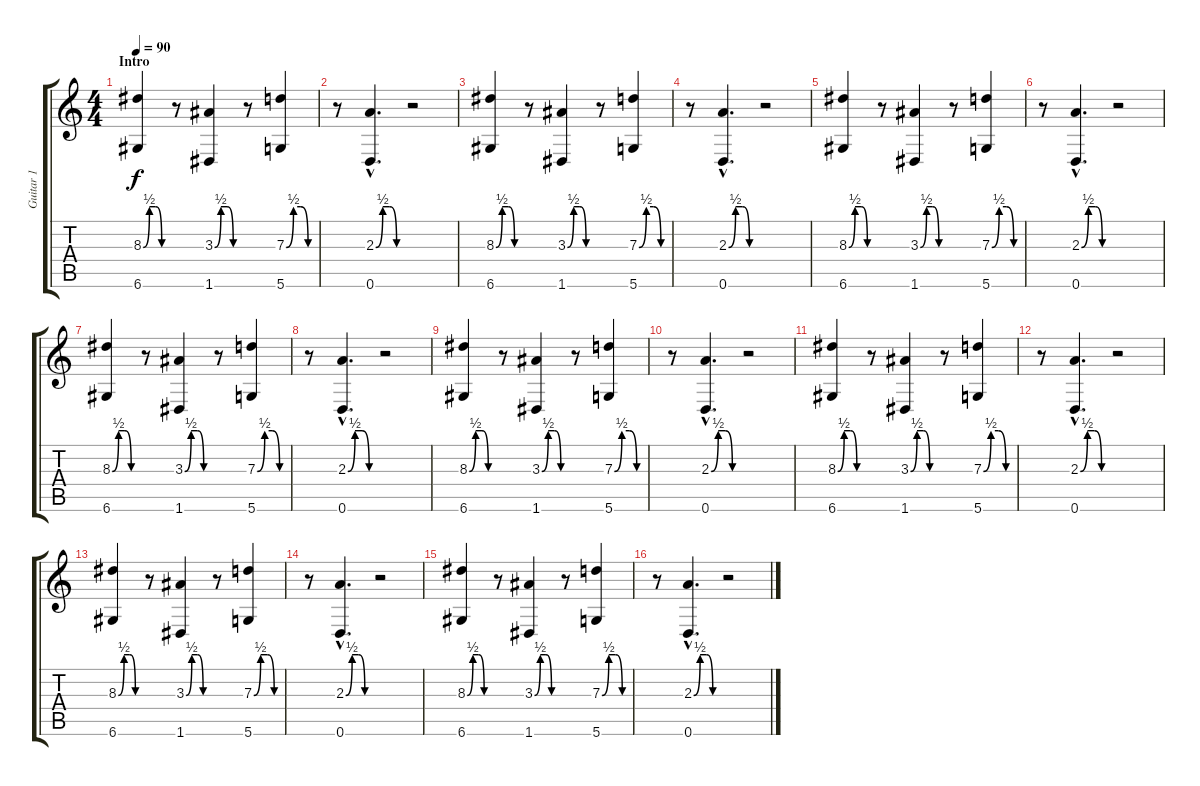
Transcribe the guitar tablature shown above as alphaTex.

\track ("Guitar 1" "Guitar 1") {instrument electricguitarclean}
\staff {score tabs}
\tuning (E4 B3 G3 D3 A2 D2) {hide}
\ts (4 4)
\section ("" "Intro")
\tempo 90
\clef g2
\ks c
(8.3{be (custom 0 0 15 2 30 2 45 0 60 0)} 6.6).4{dy f instrument electricguitarclean} r.8 (3.3{be (custom 0 0 15 2 30 2 45 0 60 0)} 1.6).4 r.8 (7.3{be (custom 0 0 15 2 30 2 45 0 60 0)} 5.6).4 |
r.8 (2.3{be (custom 0 0 15 2 30 2 45 0 60 0) hac} 0.6{hac}).4{d} r.2 |
(8.3{be (custom 0 0 15 2 30 2 45 0 60 0)} 6.6).4 r.8 (3.3{be (custom 0 0 15 2 30 2 45 0 60 0)} 1.6).4 r.8 (7.3{be (custom 0 0 15 2 30 2 45 0 60 0)} 5.6).4 |
r.8 (2.3{be (custom 0 0 15 2 30 2 45 0 60 0) hac} 0.6{hac}).4{d} r.2 |
(8.3{be (custom 0 0 15 2 30 2 45 0 60 0)} 6.6).4 r.8 (3.3{be (custom 0 0 15 2 30 2 45 0 60 0)} 1.6).4 r.8 (7.3{be (custom 0 0 15 2 30 2 45 0 60 0)} 5.6).4 |
r.8 (2.3{be (custom 0 0 15 2 30 2 45 0 60 0) hac} 0.6{hac}).4{d} r.2 |
(8.3{be (custom 0 0 15 2 30 2 45 0 60 0)} 6.6).4 r.8 (3.3{be (custom 0 0 15 2 30 2 45 0 60 0)} 1.6).4 r.8 (7.3{be (custom 0 0 15 2 30 2 45 0 60 0)} 5.6).4 |
r.8 (2.3{be (custom 0 0 15 2 30 2 45 0 60 0) hac} 0.6{hac}).4{d} r.2 |
(8.3{be (custom 0 0 15 2 30 2 45 0 60 0)} 6.6).4 r.8 (3.3{be (custom 0 0 15 2 30 2 45 0 60 0)} 1.6).4 r.8 (7.3{be (custom 0 0 15 2 30 2 45 0 60 0)} 5.6).4 |
r.8 (2.3{be (custom 0 0 15 2 30 2 45 0 60 0) hac} 0.6{hac}).4{d} r.2 |
(8.3{be (custom 0 0 15 2 30 2 45 0 60 0)} 6.6).4 r.8 (3.3{be (custom 0 0 15 2 30 2 45 0 60 0)} 1.6).4 r.8 (7.3{be (custom 0 0 15 2 30 2 45 0 60 0)} 5.6).4 |
r.8 (2.3{be (custom 0 0 15 2 30 2 45 0 60 0) hac} 0.6{hac}).4{d} r.2 |
(8.3{be (custom 0 0 15 2 30 2 45 0 60 0)} 6.6).4 r.8 (3.3{be (custom 0 0 15 2 30 2 45 0 60 0)} 1.6).4 r.8 (7.3{be (custom 0 0 15 2 30 2 45 0 60 0)} 5.6).4 |
r.8 (2.3{be (custom 0 0 15 2 30 2 45 0 60 0) hac} 0.6{hac}).4{d} r.2 |
(8.3{be (custom 0 0 15 2 30 2 45 0 60 0)} 6.6).4 r.8 (3.3{be (custom 0 0 15 2 30 2 45 0 60 0)} 1.6).4 r.8 (7.3{be (custom 0 0 15 2 30 2 45 0 60 0)} 5.6).4 |
r.8 (2.3{be (custom 0 0 15 2 30 2 45 0 60 0) hac} 0.6{hac}).4{d} r.2
